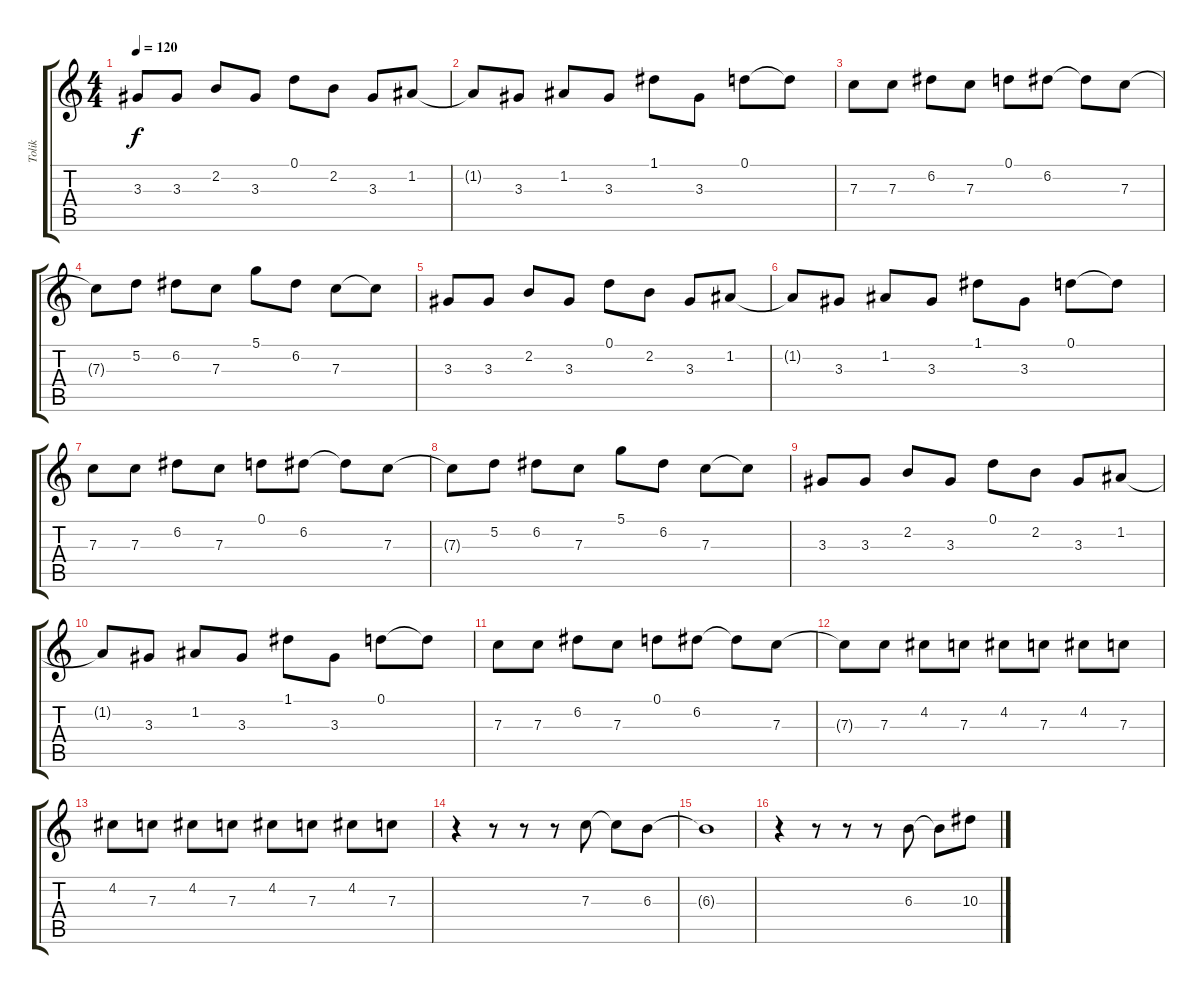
\track ("Tolik" "Tolik") {instrument distortionguitar}
\staff {score tabs}
\tuning (D4 A3 F3 C3 G2 C2) {hide}
\ts (4 4)
\tempo 120
\clef g2
\ks c
3.3.8{dy f} 3.3.8 2.2.8 3.3.8 0.1.8 2.2.8 3.3.8 1.2.8 |
1.2{t}.8 3.3.8 1.2.8 3.3.8 1.1.8 3.3.8 0.1.8 0.1{t}.8 |
7.3.8 7.3.8 6.2.8 7.3.8 0.1.8 6.2.8 6.2{t}.8 7.3.8 |
7.3{t}.8 5.2.8 6.2.8 7.3.8 5.1.8 6.2.8 7.3.8 7.3{t}.8 |
3.3.8 3.3.8 2.2.8 3.3.8 0.1.8 2.2.8 3.3.8 1.2.8 |
1.2{t}.8 3.3.8 1.2.8 3.3.8 1.1.8 3.3.8 0.1.8 0.1{t}.8 |
7.3.8 7.3.8 6.2.8 7.3.8 0.1.8 6.2.8 6.2{t}.8 7.3.8 |
7.3{t}.8 5.2.8 6.2.8 7.3.8 5.1.8 6.2.8 7.3.8 7.3{t}.8 |
3.3.8 3.3.8 2.2.8 3.3.8 0.1.8 2.2.8 3.3.8 1.2.8 |
1.2{t}.8 3.3.8 1.2.8 3.3.8 1.1.8 3.3.8 0.1.8 0.1{t}.8 |
7.3.8 7.3.8 6.2.8 7.3.8 0.1.8 6.2.8 6.2{t}.8 7.3.8 |
7.3{t}.8 7.3.8 4.2.8 7.3.8 4.2.8 7.3.8 4.2.8 7.3.8 |
4.2.8 7.3.8 4.2.8 7.3.8 4.2.8 7.3.8 4.2.8 7.3.8 |
r.4 r.8 r.8 r.8 7.3.8 7.3{t}.8 6.3.8 |
6.3{t}.1 |
r.4 r.8 r.8 r.8 6.3.8 6.3{t}.8 10.3.8
